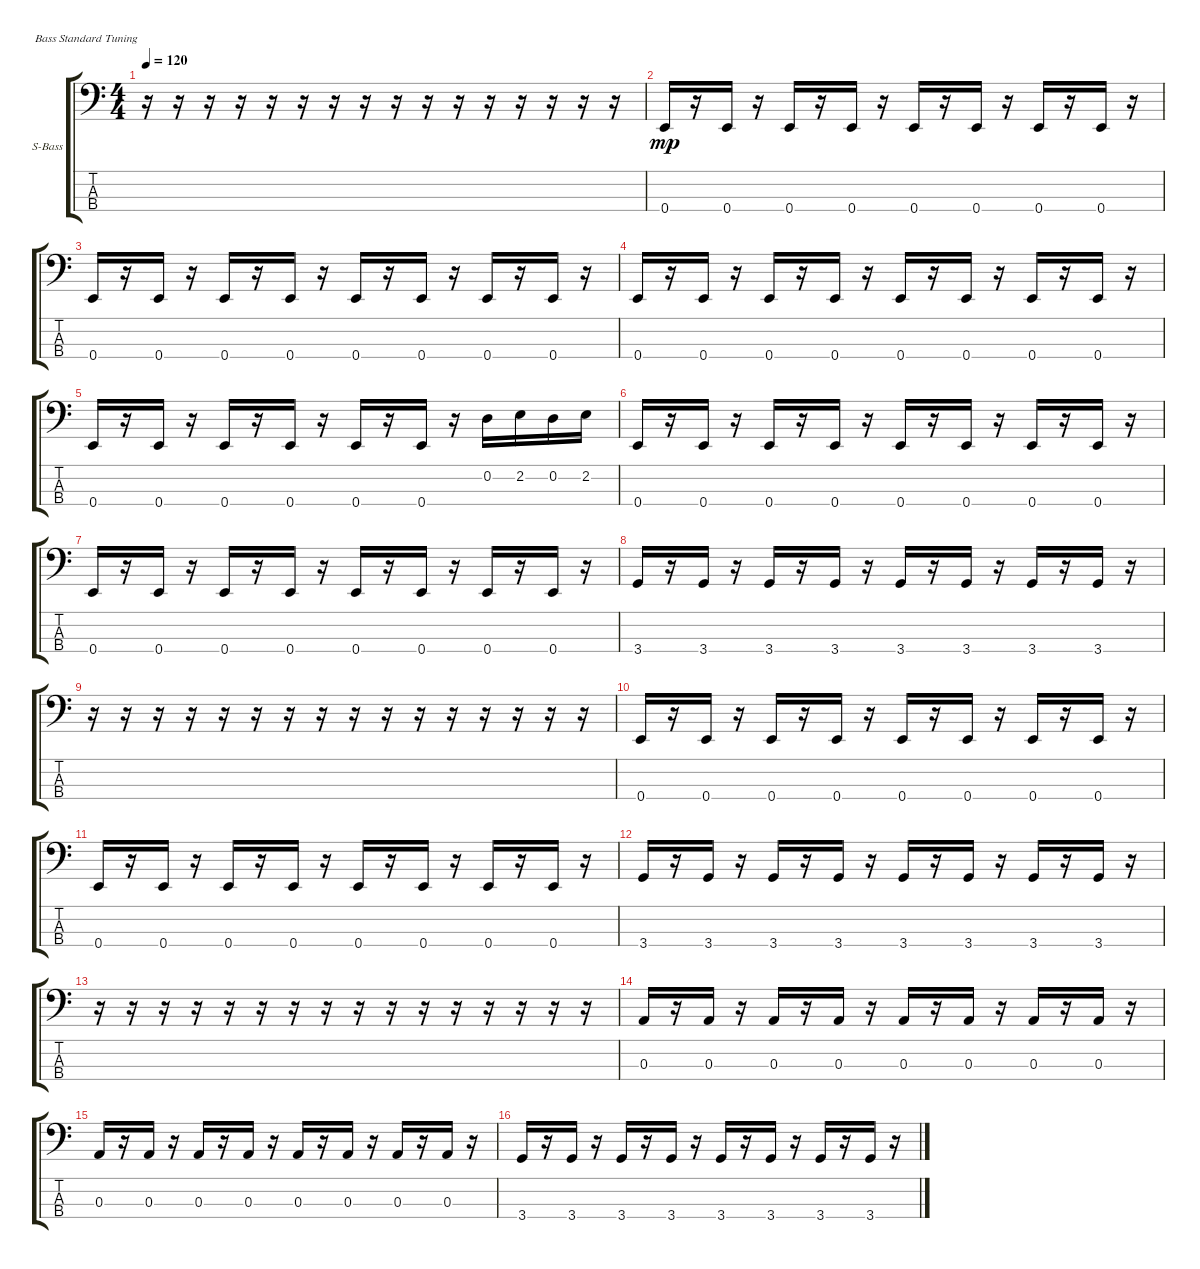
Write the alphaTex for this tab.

\bracketExtendMode groupsimilarinstruments
\firstSystemTrackNameOrientation horizontal
\otherSystemsTrackNameOrientation horizontal
\track ("Left hand bass" "S-Bass") {instrument synthbass1}
\staff {score tabs}
\tuning (G2 D2 A1 E1)
\ts (4 4)
\tempo 120
\clef f4
\ks c
r.16{dy mp} r.16 r.16 r.16 r.16 r.16 r.16 r.16 r.16 r.16 r.16 r.16 r.16 r.16 r.16 r.16 |
0.4.16 r.16 0.4.16 r.16 0.4.16 r.16 0.4.16 r.16 0.4.16 r.16 0.4.16 r.16 0.4.16 r.16 0.4.16 r.16 |
0.4.16 r.16 0.4.16 r.16 0.4.16 r.16 0.4.16 r.16 0.4.16 r.16 0.4.16 r.16 0.4.16 r.16 0.4.16 r.16 |
0.4.16 r.16 0.4.16 r.16 0.4.16 r.16 0.4.16 r.16 0.4.16 r.16 0.4.16 r.16 0.4.16 r.16 0.4.16 r.16 |
0.4.16 r.16 0.4.16 r.16 0.4.16 r.16 0.4.16 r.16 0.4.16 r.16 0.4.16 r.16 0.2.16 2.2.16 0.2.16 2.2.16 |
0.4.16 r.16 0.4.16 r.16 0.4.16 r.16 0.4.16 r.16 0.4.16 r.16 0.4.16 r.16 0.4.16 r.16 0.4.16 r.16 |
0.4.16 r.16 0.4.16 r.16 0.4.16 r.16 0.4.16 r.16 0.4.16 r.16 0.4.16 r.16 0.4.16 r.16 0.4.16 r.16 |
3.4.16 r.16 3.4.16 r.16 3.4.16 r.16 3.4.16 r.16 3.4.16 r.16 3.4.16 r.16 3.4.16 r.16 3.4.16 r.16 |
r.16 r.16 r.16 r.16 r.16 r.16 r.16 r.16 r.16 r.16 r.16 r.16 r.16 r.16 r.16 r.16 |
0.4.16 r.16 0.4.16 r.16 0.4.16 r.16 0.4.16 r.16 0.4.16 r.16 0.4.16 r.16 0.4.16 r.16 0.4.16 r.16 |
0.4.16 r.16 0.4.16 r.16 0.4.16 r.16 0.4.16 r.16 0.4.16 r.16 0.4.16 r.16 0.4.16 r.16 0.4.16 r.16 |
3.4.16 r.16 3.4.16 r.16 3.4.16 r.16 3.4.16 r.16 3.4.16 r.16 3.4.16 r.16 3.4.16 r.16 3.4.16 r.16 |
r.16 r.16 r.16 r.16 r.16 r.16 r.16 r.16 r.16 r.16 r.16 r.16 r.16 r.16 r.16 r.16 |
0.3.16 r.16 0.3.16 r.16 0.3.16 r.16 0.3.16 r.16 0.3.16 r.16 0.3.16 r.16 0.3.16 r.16 0.3.16 r.16 |
0.3.16 r.16 0.3.16 r.16 0.3.16 r.16 0.3.16 r.16 0.3.16 r.16 0.3.16 r.16 0.3.16 r.16 0.3.16 r.16 |
3.4.16 r.16 3.4.16 r.16 3.4.16 r.16 3.4.16 r.16 3.4.16 r.16 3.4.16 r.16 3.4.16 r.16 3.4.16 r.16
